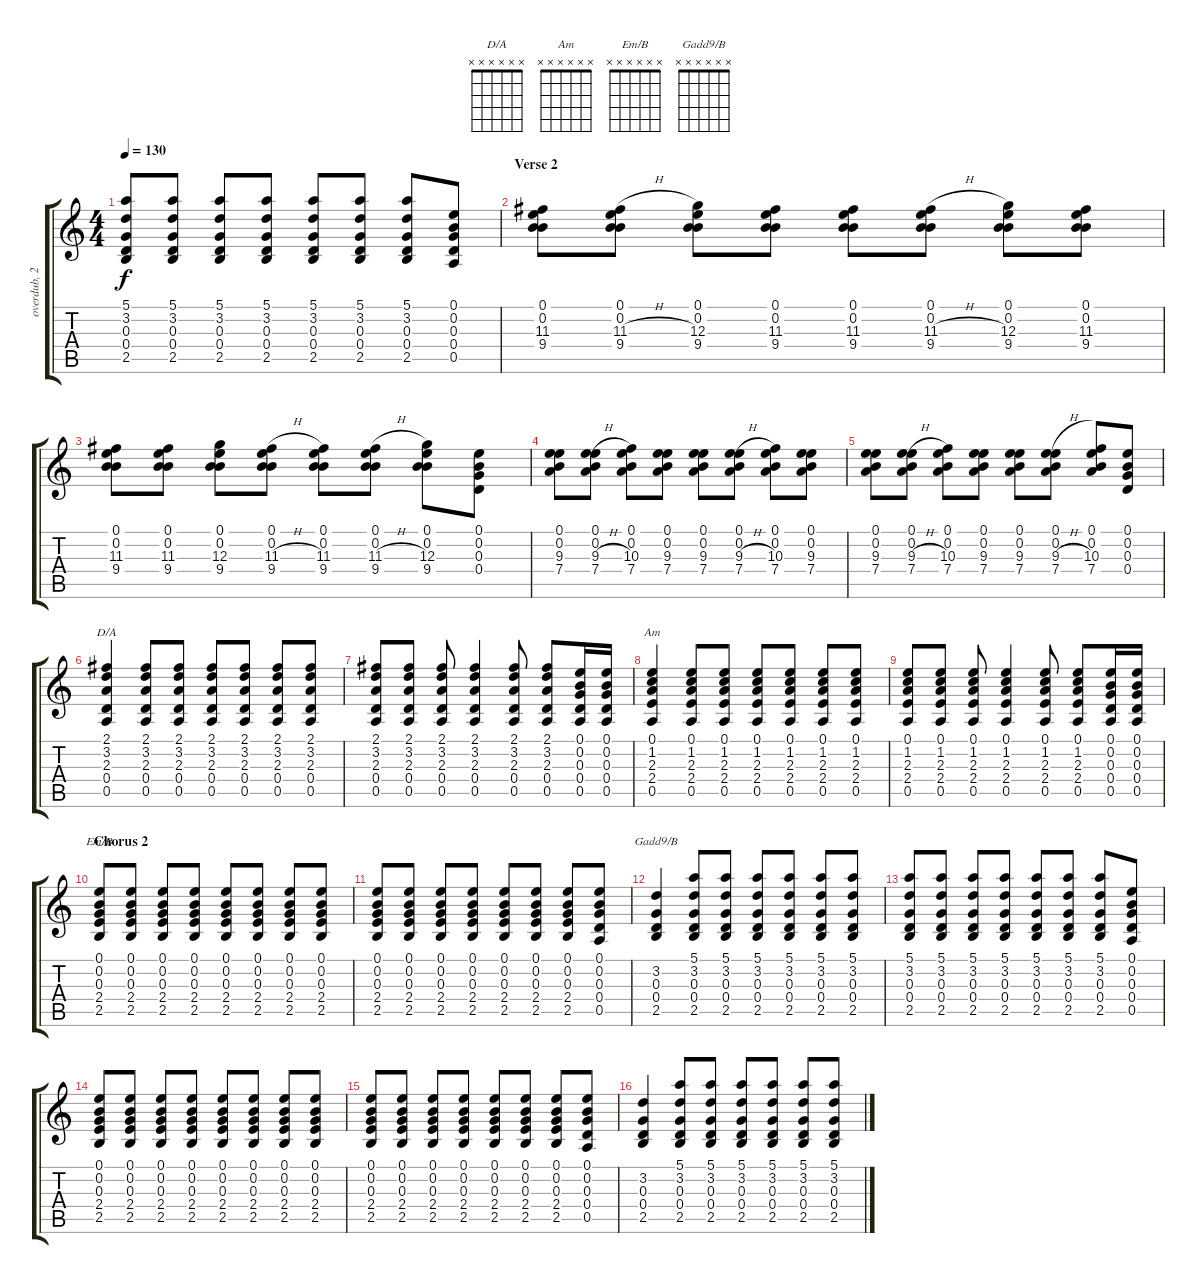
\track ("overdub, 2nd guitar solo" "overdub, 2") {instrument overdrivenguitar}
\staff {score tabs}
\tuning (E4 B3 G3 D3 A2 E2) {hide}
\chord ("D/A" x x x x x x) {firstfret 0}
\chord ("Am" x x x x x x) {firstfret 0}
\chord ("Em/B" x x x x x x) {firstfret 0}
\chord ("Gadd9/B" x x x x x x) {firstfret 0}
\ts (4 4)
\tempo 130
\clef g2
\ks c
(5.1 3.2 0.3 0.4 2.5).8{dy f} (5.1 3.2 0.3 0.4 2.5).8 (5.1 3.2 0.3 0.4 2.5).8 (5.1 3.2 0.3 0.4 2.5).8 (5.1 3.2 0.3 0.4 2.5).8 (5.1 3.2 0.3 0.4 2.5).8 (5.1 3.2 0.3 0.4 2.5).8 (0.1 0.2 0.3 0.4 0.5).8 |
\section ("" "Verse 2")
(0.1 0.2 11.3 9.4).8 (0.1 0.2 11.3{h} 9.4).8 (0.1 0.2 12.3 9.4).8 (0.1 0.2 11.3 9.4).8 (0.1 0.2 11.3 9.4).8 (0.1 0.2 11.3{h} 9.4).8 (0.1 0.2 12.3 9.4).8 (0.1 0.2 11.3 9.4).8 |
(0.1 0.2 11.3 9.4).8 (0.1 0.2 11.3 9.4).8 (0.1 0.2 12.3 9.4).8 (0.1 0.2 11.3{h} 9.4).8 (0.1 0.2 11.3 9.4).8 (0.1 0.2 11.3{h} 9.4).8 (0.1 0.2 12.3 9.4).8 (0.1 0.2 0.3 0.4).8 |
(0.1 0.2 9.3 7.4).8 (0.1 0.2 9.3{h} 7.4).8 (0.1 0.2 10.3 7.4).8 (0.1 0.2 9.3 7.4).8 (0.1 0.2 9.3 7.4).8 (0.1 0.2 9.3{h} 7.4).8 (0.1 0.2 10.3 7.4).8 (0.1 0.2 9.3 7.4).8 |
(0.1 0.2 9.3 7.4).8 (0.1 0.2 9.3{h} 7.4).8 (0.1 0.2 10.3 7.4).8 (0.1 0.2 9.3 7.4).8 (0.1 0.2 9.3 7.4).8 (0.1 0.2 9.3{h} 7.4).8 (0.1 0.2 10.3 7.4).8 (0.1 0.2 0.3 0.4).8 |
(2.1 3.2 2.3 0.4 0.5).4{ch "D/A"} (2.1 3.2 2.3 0.4 0.5).8 (2.1 3.2 2.3 0.4 0.5).8 (2.1 3.2 2.3 0.4 0.5).8 (2.1 3.2 2.3 0.4 0.5).8 (2.1 3.2 2.3 0.4 0.5).8 (2.1 3.2 2.3 0.4 0.5).8 |
(2.1 3.2 2.3 0.4 0.5).8 (2.1 3.2 2.3 0.4 0.5).8 (2.1 3.2 2.3 0.4 0.5).8 (2.1 3.2 2.3 0.4 0.5).4 (2.1 3.2 2.3 0.4 0.5).8 (2.1 3.2 2.3 0.4 0.5).8 (0.1 0.2 0.3 0.4 0.5).16 (0.1 0.2 0.3 0.4 0.5).16 |
(0.1 1.2 2.3 2.4 0.5).4{ch "Am"} (0.1 1.2 2.3 2.4 0.5).8 (0.1 1.2 2.3 2.4 0.5).8 (0.1 1.2 2.3 2.4 0.5).8 (0.1 1.2 2.3 2.4 0.5).8 (0.1 1.2 2.3 2.4 0.5).8 (0.1 1.2 2.3 2.4 0.5).8 |
(0.1 1.2 2.3 2.4 0.5).8 (0.1 1.2 2.3 2.4 0.5).8 (0.1 1.2 2.3 2.4 0.5).8 (0.1 1.2 2.3 2.4 0.5).4 (0.1 1.2 2.3 2.4 0.5).8 (0.1 1.2 2.3 2.4 0.5).8 (0.1 0.2 0.3 0.4 0.5).16 (0.1 0.2 0.3 0.4 0.5).16 |
\section ("" "Chorus 2")
(0.1 0.2 0.3 2.4 2.5).8{ch "Em/B"} (0.1 0.2 0.3 2.4 2.5).8 (0.1 0.2 0.3 2.4 2.5).8 (0.1 0.2 0.3 2.4 2.5).8 (0.1 0.2 0.3 2.4 2.5).8 (0.1 0.2 0.3 2.4 2.5).8 (0.1 0.2 0.3 2.4 2.5).8 (0.1 0.2 0.3 2.4 2.5).8 |
(0.1 0.2 0.3 2.4 2.5).8 (0.1 0.2 0.3 2.4 2.5).8 (0.1 0.2 0.3 2.4 2.5).8 (0.1 0.2 0.3 2.4 2.5).8 (0.1 0.2 0.3 2.4 2.5).8 (0.1 0.2 0.3 2.4 2.5).8 (0.1 0.2 0.3 2.4 2.5).8 (0.1 0.2 0.3 0.4 0.5).8 |
(3.2 0.3 0.4 2.5).4{ch "Gadd9/B"} (5.1 3.2 0.3 0.4 2.5).8 (5.1 3.2 0.3 0.4 2.5).8 (5.1 3.2 0.3 0.4 2.5).8 (5.1 3.2 0.3 0.4 2.5).8 (5.1 3.2 0.3 0.4 2.5).8 (5.1 3.2 0.3 0.4 2.5).8 |
(5.1 3.2 0.3 0.4 2.5).8 (5.1 3.2 0.3 0.4 2.5).8 (5.1 3.2 0.3 0.4 2.5).8 (5.1 3.2 0.3 0.4 2.5).8 (5.1 3.2 0.3 0.4 2.5).8 (5.1 3.2 0.3 0.4 2.5).8 (5.1 3.2 0.3 0.4 2.5).8 (0.1 0.2 0.3 0.4 0.5).8 |
(0.1 0.2 0.3 2.4 2.5).8 (0.1 0.2 0.3 2.4 2.5).8 (0.1 0.2 0.3 2.4 2.5).8 (0.1 0.2 0.3 2.4 2.5).8 (0.1 0.2 0.3 2.4 2.5).8 (0.1 0.2 0.3 2.4 2.5).8 (0.1 0.2 0.3 2.4 2.5).8 (0.1 0.2 0.3 2.4 2.5).8 |
(0.1 0.2 0.3 2.4 2.5).8 (0.1 0.2 0.3 2.4 2.5).8 (0.1 0.2 0.3 2.4 2.5).8 (0.1 0.2 0.3 2.4 2.5).8 (0.1 0.2 0.3 2.4 2.5).8 (0.1 0.2 0.3 2.4 2.5).8 (0.1 0.2 0.3 2.4 2.5).8 (0.1 0.2 0.3 0.4 0.5).8 |
(3.2 0.3 0.4 2.5).4 (5.1 3.2 0.3 0.4 2.5).8 (5.1 3.2 0.3 0.4 2.5).8 (5.1 3.2 0.3 0.4 2.5).8 (5.1 3.2 0.3 0.4 2.5).8 (5.1 3.2 0.3 0.4 2.5).8 (5.1 3.2 0.3 0.4 2.5).8
